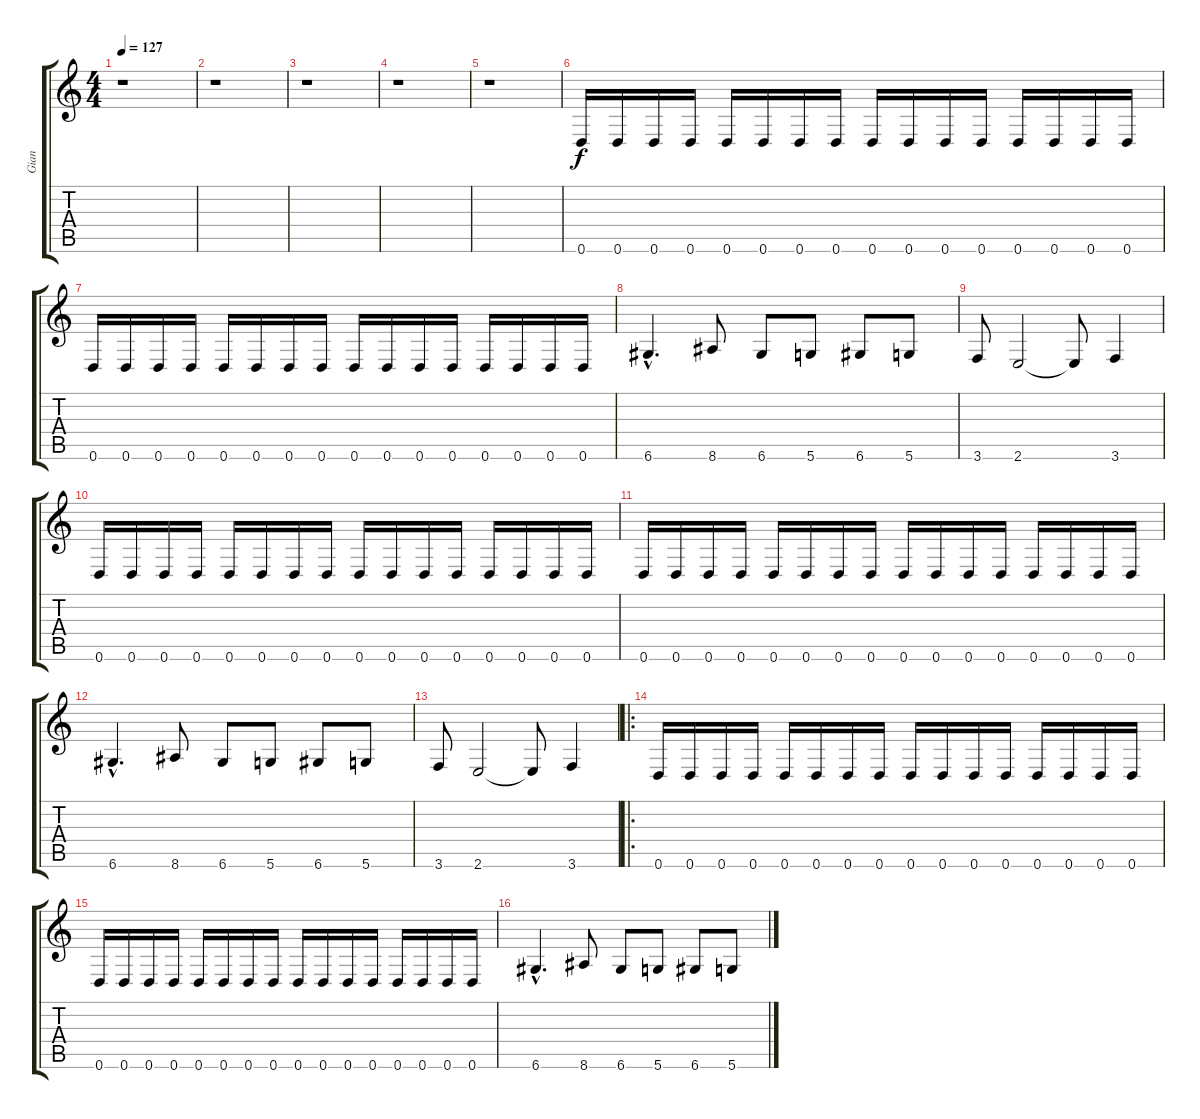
\track ("Gian" "Gian") {instrument distortionguitar}
\staff {score tabs}
\tuning (E4 B3 G3 D3 A2 D2) {hide}
\ts (4 4)
\tempo 127
\clef g2
\ks c
r.1{dy f} |
r.1 |
r.1 |
r.1 |
r.1 |
0.6.16 0.6.16 0.6.16 0.6.16 0.6.16 0.6.16 0.6.16 0.6.16 0.6.16 0.6.16 0.6.16 0.6.16 0.6.16 0.6.16 0.6.16 0.6.16 |
0.6.16 0.6.16 0.6.16 0.6.16 0.6.16 0.6.16 0.6.16 0.6.16 0.6.16 0.6.16 0.6.16 0.6.16 0.6.16 0.6.16 0.6.16 0.6.16 |
6.6{hac}.4{d} 8.6.8 6.6.8 5.6.8 6.6.8 5.6.8 |
3.6.8 2.6.2 2.6{t}.8 3.6.4 |
0.6.16 0.6.16 0.6.16 0.6.16 0.6.16 0.6.16 0.6.16 0.6.16 0.6.16 0.6.16 0.6.16 0.6.16 0.6.16 0.6.16 0.6.16 0.6.16 |
0.6.16 0.6.16 0.6.16 0.6.16 0.6.16 0.6.16 0.6.16 0.6.16 0.6.16 0.6.16 0.6.16 0.6.16 0.6.16 0.6.16 0.6.16 0.6.16 |
6.6{hac}.4{d} 8.6.8 6.6.8 5.6.8 6.6.8 5.6.8 |
3.6.8 2.6.2 2.6{t}.8 3.6.4 |
\ro
0.6.16 0.6.16 0.6.16 0.6.16 0.6.16 0.6.16 0.6.16 0.6.16 0.6.16 0.6.16 0.6.16 0.6.16 0.6.16 0.6.16 0.6.16 0.6.16 |
0.6.16 0.6.16 0.6.16 0.6.16 0.6.16 0.6.16 0.6.16 0.6.16 0.6.16 0.6.16 0.6.16 0.6.16 0.6.16 0.6.16 0.6.16 0.6.16 |
6.6{hac}.4{d} 8.6.8 6.6.8 5.6.8 6.6.8 5.6.8
